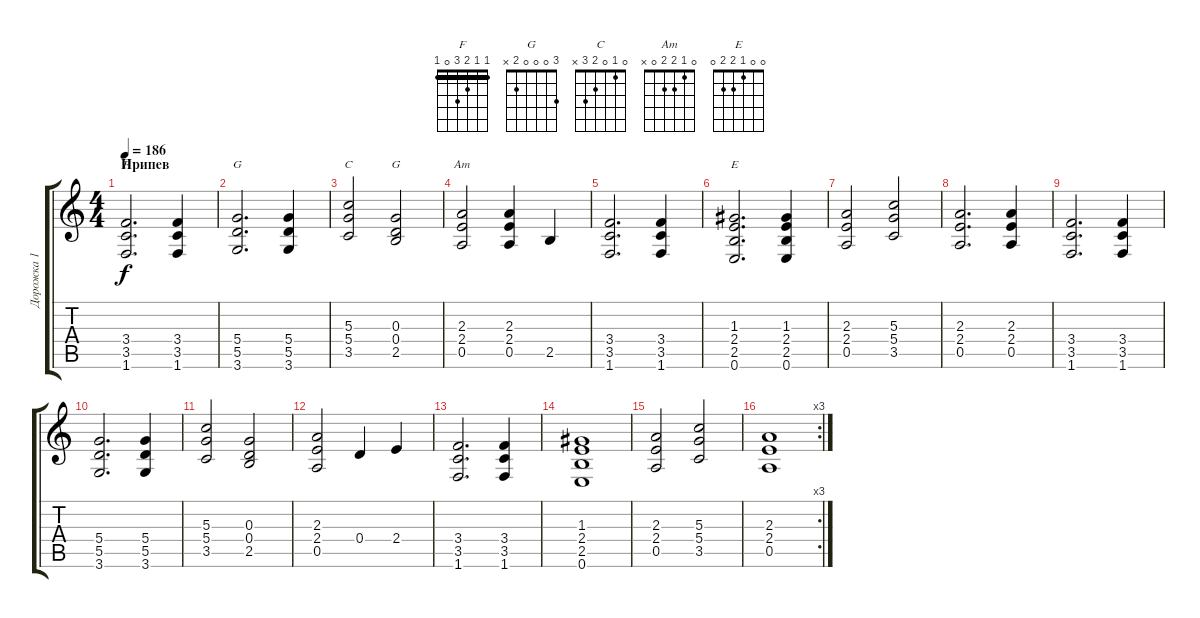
\track ("Дорожка 1" "Дорожка 1") {instrument overdrivenguitar}
\staff {score tabs}
\tuning (E4 B3 G3 D3 A2 E2) {hide}
\chord ("F" 1 1 2 3 0 1) {barre 1}
\chord ("G" 3 0 0 0 2 3)
\chord ("C" 0 1 0 2 3 x)
\chord ("G" 3 0 0 0 2 x)
\chord ("Am" 0 1 2 2 0 x)
\chord ("E" 0 0 1 2 2 0)
\ts (4 4)
\section ("" "Припев")
\tempo 186
\clef g2
\ks aminor
(3.4 3.5 1.6).2{d ch "F" dy f} (3.4 3.5 1.6).4 |
(5.4 5.5 3.6).2{d ch "G"} (5.4 5.5 3.6).4 |
(5.3 5.4 3.5).2{ch "C"} (0.3 0.4 2.5).2{ch "G"} |
(2.3 2.4 0.5).2{ch "Am"} (2.3 2.4 0.5).4 2.5.4 |
(3.4 3.5 1.6).2{d} (3.4 3.5 1.6).4 |
(1.3 2.4 2.5 0.6).2{d ch "E"} (1.3 2.4 2.5 0.6).4 |
(2.3 2.4 0.5).2 (5.3 5.4 3.5).2 |
(2.3 2.4 0.5).2{d} (2.3 2.4 0.5).4 |
(3.4 3.5 1.6).2{d} (3.4 3.5 1.6).4 |
(5.4 5.5 3.6).2{d} (5.4 5.5 3.6).4 |
(5.3 5.4 3.5).2 (0.3 0.4 2.5).2 |
(2.3 2.4 0.5).2 0.4.4 2.4.4 |
(3.4 3.5 1.6).2{d} (3.4 3.5 1.6).4 |
(1.3 2.4 2.5 0.6).1 |
(2.3 2.4 0.5).2 (5.3 5.4 3.5).2 |
\rc 3
(2.3 2.4 0.5).1
